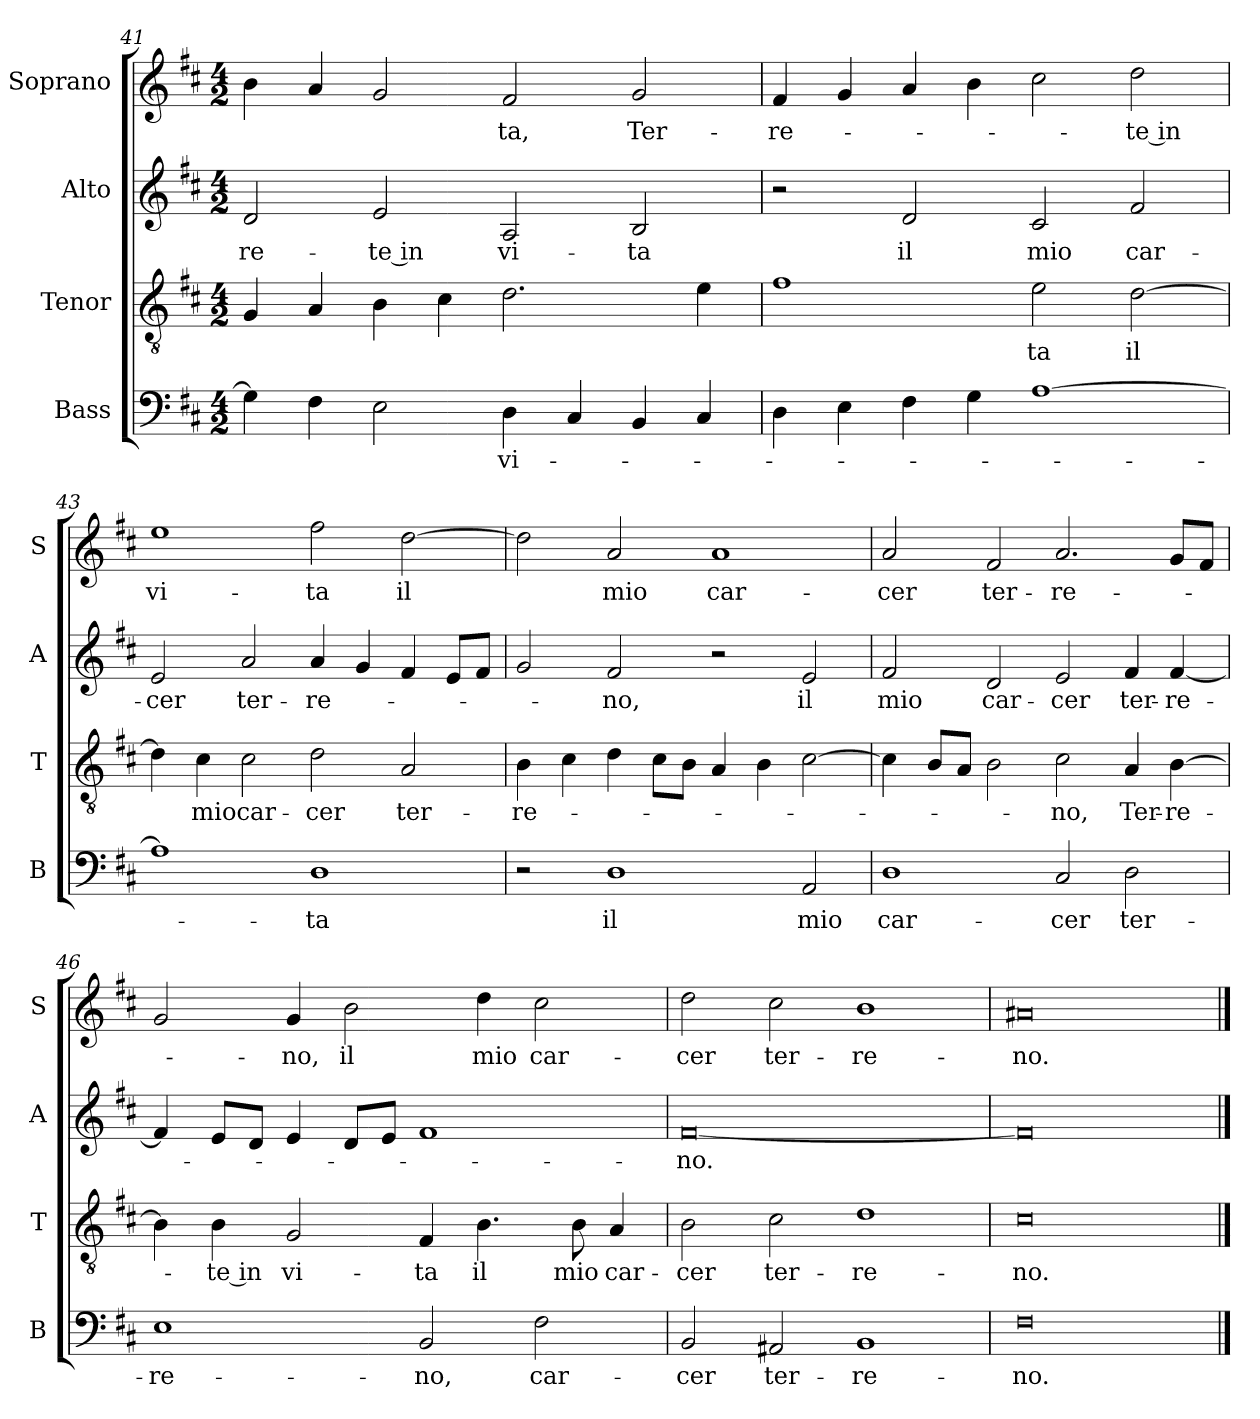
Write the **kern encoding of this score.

**kern	**text	**kern	**text	**kern	**text	**kern	**text
*part4	*part4	*part3	*part3	*part2	*part2	*part1	*part1
*staff4	*staff4	*staff3	*staff3	*staff2	*staff2	*staff1	*staff1
*I"Bass	*	*I"Tenor	*	*I"Alto	*	*I"Soprano	*
*I'B	*	*I'T	*	*I'A	*	*I'S	*
*clefF4	*	*clefGv2	*	*clefG2	*	*clefG2	*
*k[f#c#]	*	*k[f#c#]	*	*k[f#c#]	*	*k[f#c#]	*
*D:	*	*D:	*	*D:	*	*D:	*
*M4/2	*	*M4/2	*	*M4/2	*	*M4/2	*
=41	=41	=41	=41	=41	=41	=41	=41
!	!	!	!	!	!LO:LY:b	!	!
4G\]	.	4G/	.	2d/	-re-	4b\	.
4F#\	.	4A/	.	.	.	4a/	.
!	!	!	!	!	!LO:LY:b	!	!
2E\	.	4B\	.	2e/	-te in	2g/	.
.	.	4c#\	.	.	.	.	.
!	!LO:LY:b	!	!	!	!LO:LY:b	!	!LO:LY:b
4D\	vi-	2.d\	.	2A/	vi-	2f#/	-ta,
4C#/	.	.	.	.	.	.	.
!	!	!	!	!	!LO:LY:b	!	!LO:LY:b
4BB/	.	.	.	2B/	-ta	2g/	Ter-
4C#/	.	4e\	.	.	.	.	.
=42	=42	=42	=42	=42	=42	=42	=42
!	!	!	!	!	!	!	!LO:LY:b
4D\	.	1f#	.	2r	.	4f#/	-re-
4E\	.	.	.	.	.	4g/	.
!	!	!	!	!	!LO:LY:b	!	!
4F#\	.	.	.	2d/	il	4a/	.
4G\	.	.	.	.	.	4b\	.
!	!	!	!LO:LY:b	!	!LO:LY:b	!	!
[1A	.	2e\	-ta	2c#/	mio	2cc#\	.
!	!	!	!LO:LY:b	!	!LO:LY:b	!	!LO:LY:b
.	.	[2d\	il	2f#/	car-	2dd\	-te in
!!LO:LB:g=z
=43	=43	=43	=43	=43	=43	=43	=43
!	!	!	!	!	!LO:LY:b	!	!LO:LY:b
1A]	.	4d\]	.	2e/	-cer	1ee	vi-
!	!	!	!LO:LY:b	!	!	!	!
.	.	4c#\	mio	.	.	.	.
!	!	!	!LO:LY:b	!	!LO:LY:b	!	!
.	.	2c#\	car-	2a/	ter-	.	.
!	!LO:LY:b	!	!LO:LY:b	!	!LO:LY:b	!	!LO:LY:b
1D	-ta	2d\	-cer	4a/	-re-	2ff#\	-ta
.	.	.	.	4g/	.	.	.
!	!	!	!LO:LY:b	!	!	!	!LO:LY:b
.	.	2A/	ter-	4f#/	.	[2dd\	il
.	.	.	.	8e/L	.	.	.
.	.	.	.	8f#/J	.	.	.
=44	=44	=44	=44	=44	=44	=44	=44
!	!	!	!LO:LY:b	!	!	!	!
2r	.	4B\	-re-	2g/	.	2dd\]	.
.	.	4c#\	.	.	.	.	.
!	!LO:LY:b	!	!	!	!LO:LY:b	!	!LO:LY:b
1D	il	4d\	.	2f#/	-no,	2a/	mio
.	.	8c#\L	.	.	.	.	.
.	.	8B\J	.	.	.	.	.
!	!	!	!	!	!	!	!LO:LY:b
.	.	4A/	.	2r	.	1a	car-
.	.	4B\	.	.	.	.	.
!	!LO:LY:b	!	!	!	!LO:LY:b	!	!
2AA/	mio	[2c#\	.	2e/	il	.	.
=45	=45	=45	=45	=45	=45	=45	=45
!	!LO:LY:b	!	!	!	!LO:LY:b	!	!LO:LY:b
1D	car-	4c#\]	.	2f#/	mio	2a/	-cer
.	.	8B/L	.	.	.	.	.
.	.	8A/J	.	.	.	.	.
!	!	!	!	!	!LO:LY:b	!	!LO:LY:b
.	.	2B\	.	2d/	car-	2f#/	ter-
!	!LO:LY:b	!	!LO:LY:b	!	!LO:LY:b	!	!LO:LY:b
2C#/	-cer	2c#\	-no,	2e/	-cer	2.a/	-re-
!	!LO:LY:b	!	!LO:LY:b	!	!LO:LY:b	!	!
2D\	ter-	4A/	Ter-	4f#/	ter-	.	.
!	!	!	!LO:LY:b	!	!LO:LY:b	!	!
.	.	[4B\	-re-	[4f#/	-re-	8g/L	.
.	.	.	.	.	.	8f#/J	.
!!LO:LB:g=z
=46	=46	=46	=46	=46	=46	=46	=46
!	!LO:LY:b	!	!	!	!	!	!
1E	-re-	4B\]	.	4f#/]	.	2g/	.
!	!	!	!LO:LY:b	!	!	!	!
.	.	4B\	-te in	8e/L	.	.	.
.	.	.	.	8d/J	.	.	.
!	!	!	!LO:LY:b	!	!	!	!LO:LY:b
.	.	2G/	vi-	4e/	.	4g/	-no,
!	!	!	!	!	!	!	!LO:LY:b
.	.	.	.	8d/L	.	2b\	il
.	.	.	.	8e/J	.	.	.
!	!LO:LY:b	!	!LO:LY:b	!	!	!	!
2BB/	-no,	4F#/	-ta	1f#	.	.	.
!	!	!	!LO:LY:b	!	!	!	!LO:LY:b
.	.	4.B\	il	.	.	4dd\	mio
!	!LO:LY:b	!	!	!	!	!	!LO:LY:b
2F#\	car-	.	.	.	.	2cc#\	car-
!	!	!	!LO:LY:b	!	!	!	!
.	.	8B\	mio	.	.	.	.
!	!	!	!LO:LY:b	!	!	!	!
.	.	4A/	car-	.	.	.	.
=47	=47	=47	=47	=47	=47	=47	=47
!	!LO:LY:b	!	!LO:LY:b	!	!LO:LY:b	!	!LO:LY:b
2BB/	-cer	2B\	-cer	[0f#	-no.	2dd\	-cer
!	!LO:LY:b	!	!LO:LY:b	!	!	!	!LO:LY:b
2AA#X/	ter-	2c#\	ter-	.	.	2cc#\	ter-
!	!LO:LY:b	!	!LO:LY:b	!	!	!	!LO:LY:b
1BB	-re-	1d	-re-	.	.	1b	-re-
=48	=48	=48	=48	=48	=48	=48	=48
!	!LO:LY:b	!	!LO:LY:b	!	!	!	!LO:LY:b
0F#	-no.	0c#	-no.	0f#]	.	0a#X	-no.
==	==	==	==	==	==	==	==
*-	*-	*-	*-	*-	*-	*-	*-
